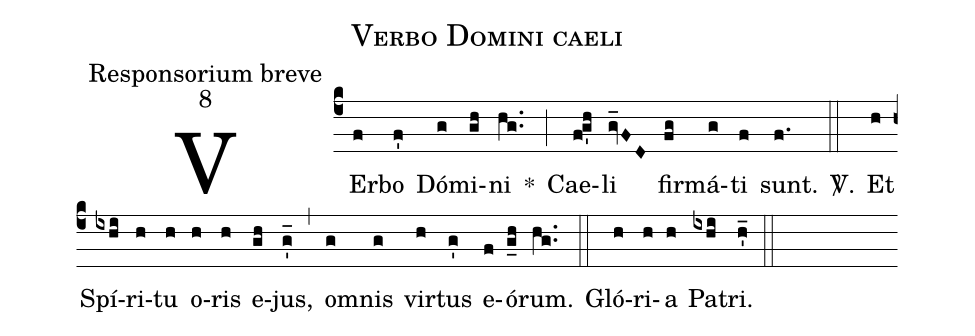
name:Verbo Domini caeli;
office-part:Responsorium breve;
mode:8;
%%
(c4) VEr(f)bo(f') Dó(g)mi(gh)ni(hg..) *(;) Cae(f!g'h)li(gv_FD) fir(fg)má(g)ti(f) sunt.(f.) <sp>V/</sp>.(::) Et(h) Spí(ixhi)ri(h)tu(h) o(h)ris(h) e(gh)jus,(g'_) (,) o(g)mnis(g) vir(h)tus(g') e(f)ó(g_h)rum.(hg..) (::) Gló(h)ri(h)a(h) Pa(ixhi)tri.(h'_) (::)
